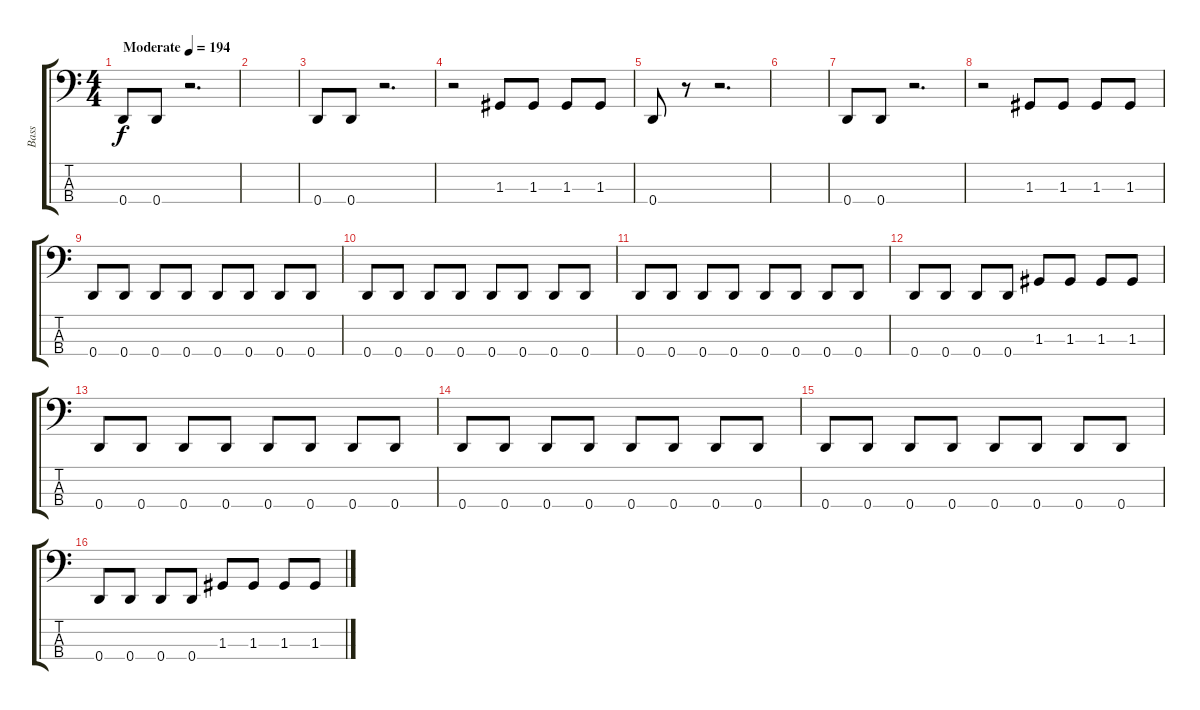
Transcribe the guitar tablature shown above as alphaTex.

\track ("Bass" "Bass") {instrument electricbasspick}
\staff {score tabs}
\tuning (F2 C2 G1 D1) {hide}
\ts (4 4)
\tempo (194 "Moderate")
\clef f4
\ks c
0.4.8{dy f instrument electricbasspick} 0.4.8 r.2{d} |
|
0.4.8 0.4.8 r.2{d} |
r.2 1.3.8 1.3.8 1.3.8 1.3.8 |
0.4.8 r.8 r.2{d} |
|
0.4.8 0.4.8 r.2{d} |
r.2 1.3.8 1.3.8 1.3.8 1.3.8 |
0.4.8 0.4.8 0.4.8 0.4.8 0.4.8 0.4.8 0.4.8 0.4.8 |
0.4.8 0.4.8 0.4.8 0.4.8 0.4.8 0.4.8 0.4.8 0.4.8 |
0.4.8 0.4.8 0.4.8 0.4.8 0.4.8 0.4.8 0.4.8 0.4.8 |
0.4.8 0.4.8 0.4.8 0.4.8 1.3.8 1.3.8 1.3.8 1.3.8 |
0.4.8 0.4.8 0.4.8 0.4.8 0.4.8 0.4.8 0.4.8 0.4.8 |
0.4.8 0.4.8 0.4.8 0.4.8 0.4.8 0.4.8 0.4.8 0.4.8 |
0.4.8 0.4.8 0.4.8 0.4.8 0.4.8 0.4.8 0.4.8 0.4.8 |
0.4.8 0.4.8 0.4.8 0.4.8 1.3.8 1.3.8 1.3.8 1.3.8
